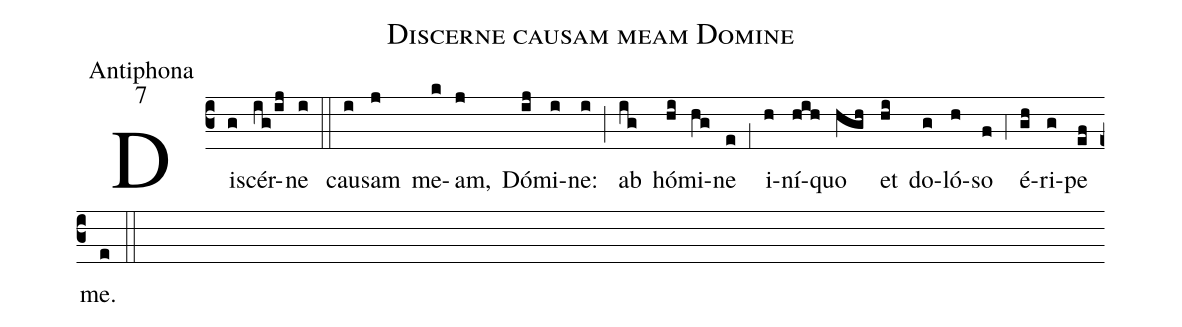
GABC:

name:Discerne causam meam Domine;
office-part:Antiphona;
mode:7;
%%
(c3) Di(g)scér(ig/ij)ne(i) (::) cau(i)sam(j) me(k)am,(j) Dó(ij)mi(i)ne:(i) (;) ab(ig) hó(hi)mi(hg)ne(e) (;1) i(h)ní(hih)quo(hgh) et(hi) do(g)ló(h)so(f) (;4) é(gh)ri(g)pe(ef) me.(e) (::)
